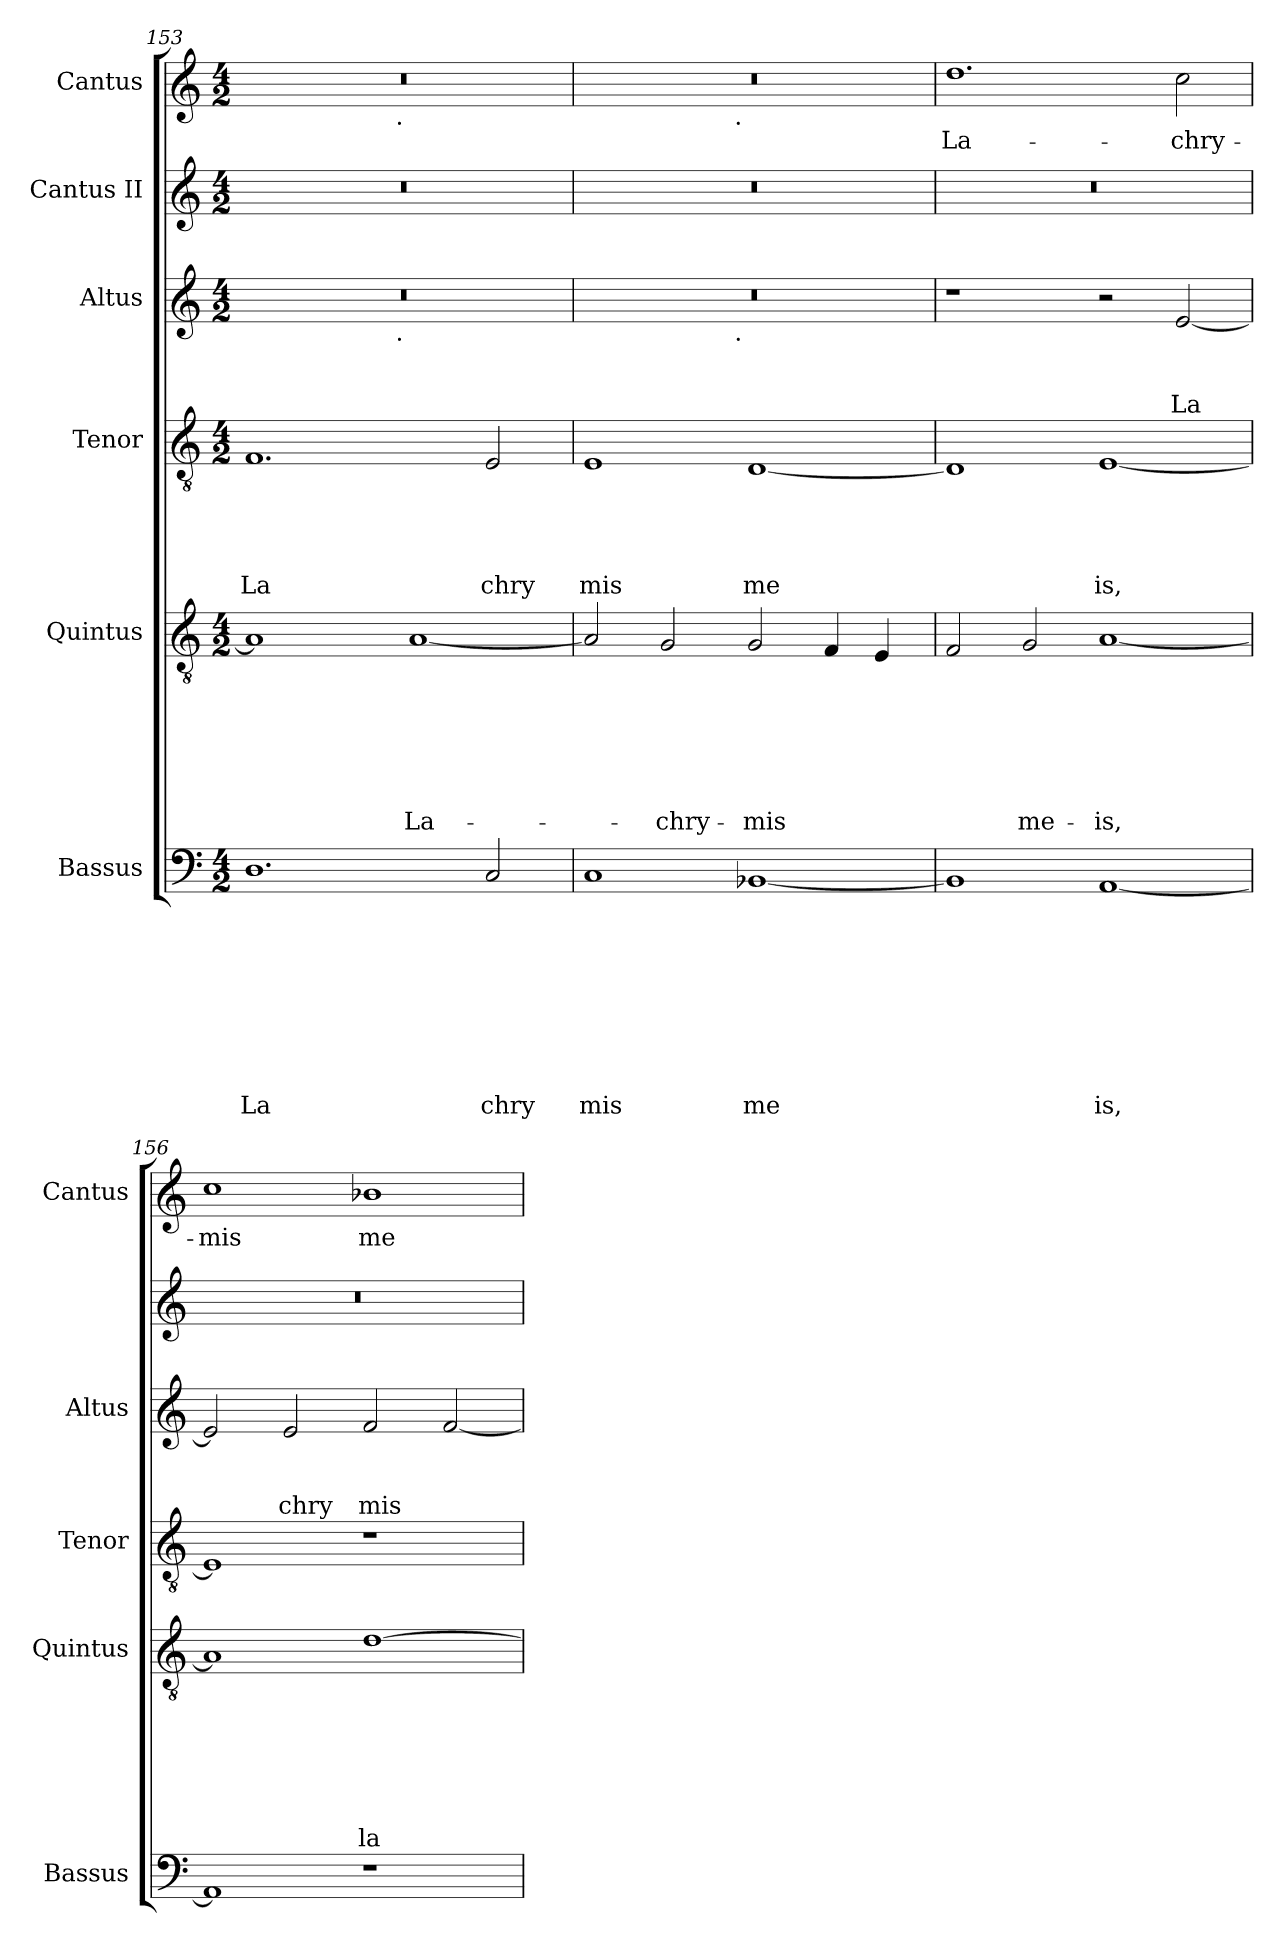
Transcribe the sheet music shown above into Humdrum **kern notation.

**kern	**text	**text	**text	**text	**text	**text	**text	**text	**text	**kern	**text	**text	**text	**text	**text	**text	**text	**kern	**text	**text	**text	**text	**text	**kern	**text	**text	**text	**kern	**kern	**text
*part6	*part6	*part6	*part6	*part6	*part6	*part6	*part6	*part6	*part6	*part5	*part5	*part5	*part5	*part5	*part5	*part5	*part5	*part4	*part4	*part4	*part4	*part4	*part4	*part3	*part3	*part3	*part3	*part2	*part1	*part1
*staff6	*staff6	*staff6	*staff6	*staff6	*staff6	*staff6	*staff6	*staff6	*staff6	*staff5	*staff5	*staff5	*staff5	*staff5	*staff5	*staff5	*staff5	*staff4	*staff4	*staff4	*staff4	*staff4	*staff4	*staff3	*staff3	*staff3	*staff3	*staff2	*staff1	*staff1
*I"Bassus	*	*	*	*	*	*	*	*	*	*I"Quintus	*	*	*	*	*	*	*	*I"Tenor	*	*	*	*	*	*I"Altus	*	*	*	*I"Cantus II	*I"Cantus	*
*I'Bassus	*	*	*	*	*	*	*	*	*	*I'Quintus	*	*	*	*	*	*	*	*I'Tenor	*	*	*	*	*	*I'Altus	*	*	*	*	*I'Cantus	*
*clefF4	*	*	*	*	*	*	*	*	*	*clefGv2	*	*	*	*	*	*	*	*clefGv2	*	*	*	*	*	*clefG2	*	*	*	*clefG2	*clefG2	*
*k[]	*	*	*	*	*	*	*	*	*	*k[]	*	*	*	*	*	*	*	*k[]	*	*	*	*	*	*k[]	*	*	*	*k[]	*k[]	*
*C:	*	*	*	*	*	*	*	*	*	*C:	*	*	*	*	*	*	*	*C:	*	*	*	*	*	*C:	*	*	*	*C:	*C:	*
*M4/2	*	*	*	*	*	*	*	*	*	*M4/2	*	*	*	*	*	*	*	*M4/2	*	*	*	*	*	*M4/2	*	*	*	*M4/2	*M4/2	*
=153	=153	=153	=153	=153	=153	=153	=153	=153	=153	=153	=153	=153	=153	=153	=153	=153	=153	=153	=153	=153	=153	=153	=153	=153	=153	=153	=153	=153	=153	=153
!	!	!	!	!	!	!	!	!	!LO:LY:b	!	!	!	!	!	!	!	!	!	!	!	!	!	!LO:LY:b	!	!	!	!	!	!	!
*	*	*	*	*	*	*	*	*	*	*	*	*	*	*	*	*	*	*	*	*	*	*	*	*^	*	*	*	*	*^	*
1.D	.	.	.	.	.	.	.	.	La	1A]	.	.	.	.	.	.	.	1.F	.	.	.	.	La	0r	2ryy	.	.	.	0r	0r	2ryy	.
.	.	.	.	.	.	.	.	.	.	.	.	.	.	.	.	.	.	.	.	.	.	.	.	.	4...ryy	.	.	.	.	.	4...ryy	.
!	!	!	!	!	!	!	!	!	!	!	!	!	!	!	!	!	!	!	!	!	!	!	!	!	!	!	!	!	!	!	!LO:TX:b:t=.	!
!	!	!	!	!	!	!	!	!	!	!	!	!	!	!	!	!	!	!	!	!	!	!	!	!	!LO:TX:b:t=.	!	!	!	!	!	!	!
.	.	.	.	.	.	.	.	.	.	.	.	.	.	.	.	.	.	.	.	.	.	.	.	.	1ryy	.	.	.	.	.	1ryy	.
!	!	!	!	!	!	!	!	!	!	!	!	!	!	!	!	!	!LO:LY:b	!	!	!	!	!	!	!	!	!	!	!	!	!	!	!
.	.	.	.	.	.	.	.	.	.	[<1A	.	.	.	.	.	.	La-	.	.	.	.	.	.	.	.	.	.	.	.	.	.	.
!	!	!	!	!	!	!	!	!	!LO:LY:b	!	!	!	!	!	!	!	!	!	!	!	!	!	!LO:LY:b	!	!	!	!	!	!	!	!	!
2C/	.	.	.	.	.	.	.	.	chry	.	.	.	.	.	.	.	.	2E/	.	.	.	.	chry	.	.	.	.	.	.	.	.	.
.	.	.	.	.	.	.	.	.	.	.	.	.	.	.	.	.	.	.	.	.	.	.	.	.	32ryy	.	.	.	.	.	32ryy	.
=154	=154	=154	=154	=154	=154	=154	=154	=154	=154	=154	=154	=154	=154	=154	=154	=154	=154	=154	=154	=154	=154	=154	=154	=154	=154	=154	=154	=154	=154	=154	=154	=154
!	!	!	!	!	!	!	!	!	!LO:LY:b	!	!	!	!	!	!	!	!	!	!	!	!	!	!LO:LY:b	!	!	!	!	!	!	!	!	!
1C	.	.	.	.	.	.	.	.	mis	2A/]	.	.	.	.	.	.	.	1E	.	.	.	.	mis	0r	2ryy	.	.	.	0r	0r	2ryy	.
!	!	!	!	!	!	!	!	!	!	!	!	!	!	!	!	!	!LO:LY:b	!	!	!	!	!	!	!	!	!	!	!	!	!	!	!
.	.	.	.	.	.	.	.	.	.	2G/	.	.	.	.	.	.	-chry-	.	.	.	.	.	.	.	4...ryy	.	.	.	.	.	4...ryy	.
!	!	!	!	!	!	!	!	!	!	!	!	!	!	!	!	!	!	!	!	!	!	!	!	!	!	!	!	!	!	!	!LO:TX:b:t=.	!
!	!	!	!	!	!	!	!	!	!	!	!	!	!	!	!	!	!	!	!	!	!	!	!	!	!LO:TX:b:t=.	!	!	!	!	!	!	!
.	.	.	.	.	.	.	.	.	.	.	.	.	.	.	.	.	.	.	.	.	.	.	.	.	1ryy	.	.	.	.	.	1ryy	.
!	!	!	!	!	!	!	!	!	!LO:LY:b	!	!	!	!	!	!	!	!LO:LY:b	!	!	!	!	!	!LO:LY:b	!	!	!	!	!	!	!	!	!
[<1BB-X	.	.	.	.	.	.	.	.	me	2G/	.	.	.	.	.	.	-mis	[<1D	.	.	.	.	me	.	.	.	.	.	.	.	.	.
.	.	.	.	.	.	.	.	.	.	4F/	.	.	.	.	.	.	.	.	.	.	.	.	.	.	.	.	.	.	.	.	.	.
.	.	.	.	.	.	.	.	.	.	4E/	.	.	.	.	.	.	.	.	.	.	.	.	.	.	.	.	.	.	.	.	.	.
.	.	.	.	.	.	.	.	.	.	.	.	.	.	.	.	.	.	.	.	.	.	.	.	.	32ryy	.	.	.	.	.	32ryy	.
=155	=155	=155	=155	=155	=155	=155	=155	=155	=155	=155	=155	=155	=155	=155	=155	=155	=155	=155	=155	=155	=155	=155	=155	=155	=155	=155	=155	=155	=155	=155	=155	=155
!	!	!	!	!	!	!	!	!	!	!	!	!	!	!	!	!	!	!	!	!	!	!	!	!	!	!	!	!	!	!	!	!LO:LY:b
*	*	*	*	*	*	*	*	*	*	*	*	*	*	*	*	*	*	*	*	*	*	*	*	*v	*v	*	*	*	*	*v	*v	*
1BB-]	.	.	.	.	.	.	.	.	.	2F/	.	.	.	.	.	.	.	1D]	.	.	.	.	.	1r	.	.	.	0r	1.dd	La-
!	!	!	!	!	!	!	!	!	!	!	!	!	!	!	!	!	!LO:LY:b	!	!	!	!	!	!	!	!	!	!	!	!	!
.	.	.	.	.	.	.	.	.	.	2G/	.	.	.	.	.	.	me-	.	.	.	.	.	.	.	.	.	.	.	.	.
!	!	!	!	!	!	!	!	!	!LO:LY:b	!	!	!	!	!	!	!	!LO:LY:b	!	!	!	!	!	!LO:LY:b	!	!	!	!	!	!	!
[<1AA	.	.	.	.	.	.	.	.	is,	[<1A	.	.	.	.	.	.	-is,	[<1E	.	.	.	.	is,	2r	.	.	.	.	.	.
!	!	!	!	!	!	!	!	!	!	!	!	!	!	!	!	!	!	!	!	!	!	!	!	!	!	!	!LO:LY:b	!	!	!LO:LY:b
.	.	.	.	.	.	.	.	.	.	.	.	.	.	.	.	.	.	.	.	.	.	.	.	[<2e/	.	.	La	.	2cc\	-chry-
=156	=156	=156	=156	=156	=156	=156	=156	=156	=156	=156	=156	=156	=156	=156	=156	=156	=156	=156	=156	=156	=156	=156	=156	=156	=156	=156	=156	=156	=156	=156
!	!	!	!	!	!	!	!	!	!	!	!	!	!	!	!	!	!	!	!	!	!	!	!	!	!	!	!	!	!	!LO:LY:b
1AA]	.	.	.	.	.	.	.	.	.	1A]	.	.	.	.	.	.	.	1E]	.	.	.	.	.	2e/]	.	.	.	0r	1cc	-mis
!	!	!	!	!	!	!	!	!	!	!	!	!	!	!	!	!	!	!	!	!	!	!	!	!	!	!	!LO:LY:b	!	!	!
.	.	.	.	.	.	.	.	.	.	.	.	.	.	.	.	.	.	.	.	.	.	.	.	2e/	.	.	chry	.	.	.
!	!	!	!	!	!	!	!	!	!	!	!	!	!	!	!	!	!LO:LY:b	!	!	!	!	!	!	!	!	!	!LO:LY:b	!	!	!LO:LY:b
1r	.	.	.	.	.	.	.	.	.	[<1d	.	.	.	.	.	.	la-	1r	.	.	.	.	.	2f/	.	.	mis	.	1b-X	me-
.	.	.	.	.	.	.	.	.	.	.	.	.	.	.	.	.	.	.	.	.	.	.	.	[<2f/	.	.	.	.	.	.
=	=	=	=	=	=	=	=	=	=	=	=	=	=	=	=	=	=	=	=	=	=	=	=	=	=	=	=	=	=	=
*-	*-	*-	*-	*-	*-	*-	*-	*-	*-	*-	*-	*-	*-	*-	*-	*-	*-	*-	*-	*-	*-	*-	*-	*-	*-	*-	*-	*-	*-	*-
